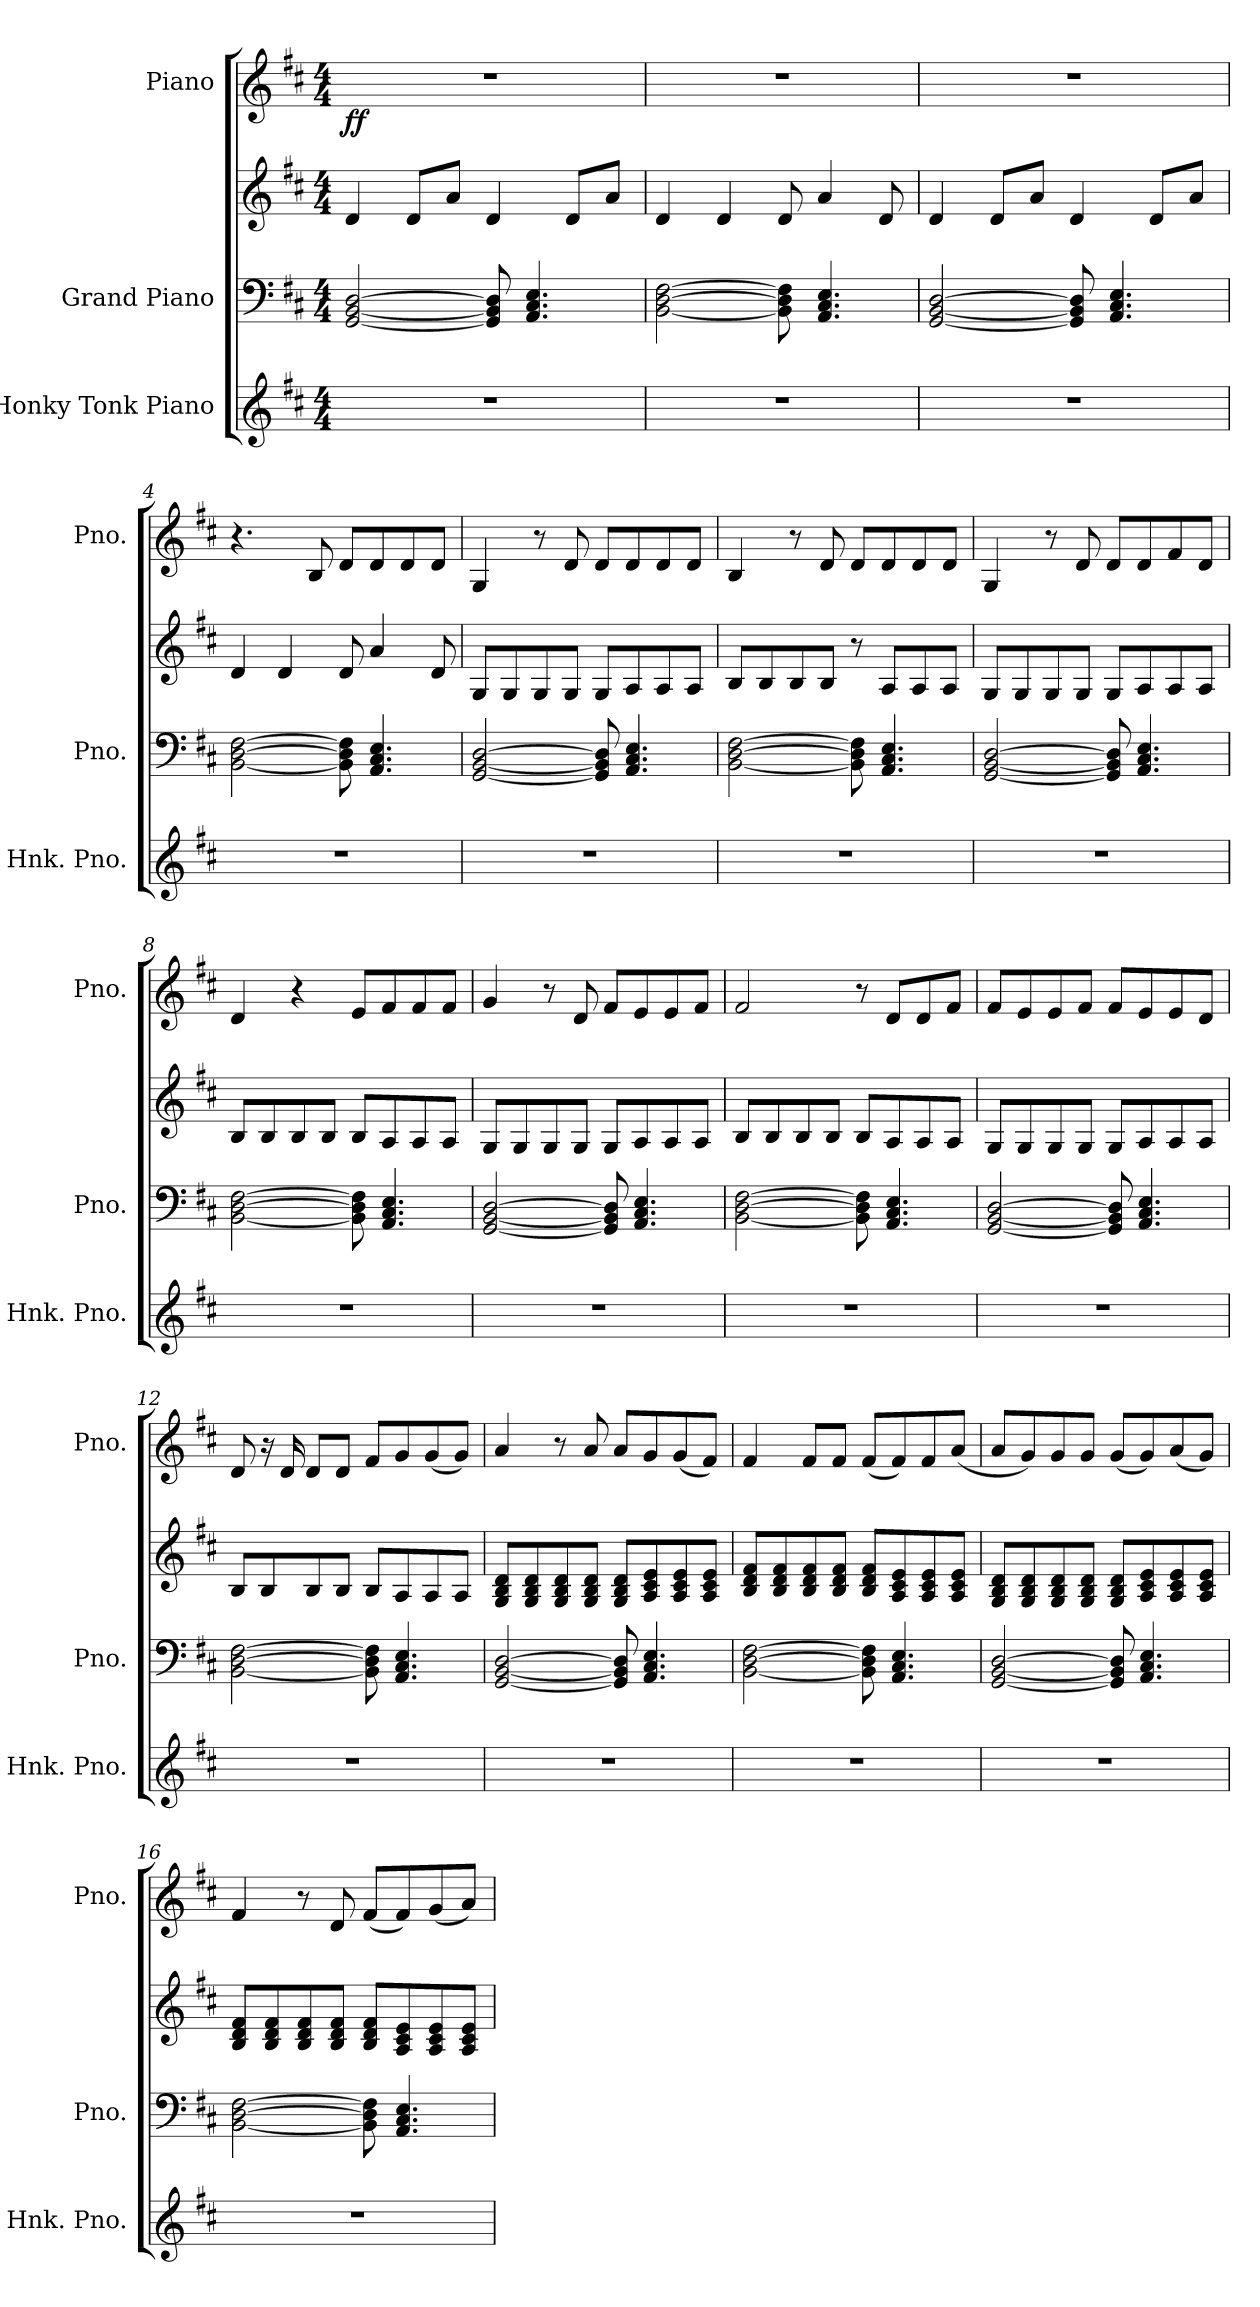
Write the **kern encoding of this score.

**kern	**kern	**kern	**kern	**dynam
*part3	*part2	*part2	*part1	*part1
*staff4	*staff3	*staff2	*staff1	*staff1
*I"Honky Tonk Piano	*I"Grand Piano	*	*I"Piano	*
*I'Hnk. Pno.	*I'Pno.	*	*I'Pno.	*
*clefG2	*clefF4	*clefG2	*clefG2	*
*k[f#c#]	*k[f#c#]	*k[f#c#]	*k[f#c#]	*
*M4/4	*M4/4	*M4/4	*M4/4	*
*MM102	*MM102	*MM102	*MM102	*
=1	=1	=1	=1	=1
!	!	!	!	!LO:DY:b
1r	[2GG/ [2BB/ [2D/	4d/	1r	ff
.	.	8d/L	.	.
.	.	8a/J	.	.
.	8GG/] 8BB/] 8D/]	4d/	.	.
.	4.AA/ 4.C#/ 4.E/	.	.	.
.	.	8d/L	.	.
.	.	8a/J	.	.
=2	=2	=2	=2	=2
1r	[2BB\ [2D\ [2F#\	4d/	1r	.
.	.	4d/	.	.
.	8BB\] 8D\] 8F#\]	8d/	.	.
.	4.AA/ 4.C#/ 4.E/	4a/	.	.
.	.	8d/	.	.
=3	=3	=3	=3	=3
1r	[2GG/ [2BB/ [2D/	4d/	1r	.
.	.	8d/L	.	.
.	.	8a/J	.	.
.	8GG/] 8BB/] 8D/]	4d/	.	.
.	4.AA/ 4.C#/ 4.E/	.	.	.
.	.	8d/L	.	.
.	.	8a/J	.	.
=4	=4	=4	=4	=4
1r	[2BB\ [2D\ [2F#\	4d/	4.r	.
.	.	4d/	.	.
.	.	.	8B/	.
.	8BB\] 8D\] 8F#\]	8d/	8d/L	.
.	4.AA/ 4.C#/ 4.E/	4a/	8d/	.
.	.	.	8d/	.
.	.	8d/	8d/J	.
!!LO:LB:g=z
=5	=5	=5	=5	=5
1r	[2GG/ [2BB/ [2D/	8G/L	4G/	.
.	.	8G/	.	.
.	.	8G/	8r	.
.	.	8G/J	8d/	.
.	8GG/] 8BB/] 8D/]	8G/L	8d/L	.
.	4.AA/ 4.C#/ 4.E/	8A/	8d/	.
.	.	8A/	8d/	.
.	.	8A/J	8d/J	.
=6	=6	=6	=6	=6
1r	[2BB\ [2D\ [2F#\	8B/L	4B/	.
.	.	8B/	.	.
.	.	8B/	8r	.
.	.	8B/J	8d/	.
.	8BB\] 8D\] 8F#\]	8r	8d/L	.
.	4.AA/ 4.C#/ 4.E/	8A/L	8d/	.
.	.	8A/	8d/	.
.	.	8A/J	8d/J	.
=7	=7	=7	=7	=7
1r	[2GG/ [2BB/ [2D/	8G/L	4G/	.
.	.	8G/	.	.
.	.	8G/	8r	.
.	.	8G/J	8d/	.
.	8GG/] 8BB/] 8D/]	8G/L	8d/L	.
.	4.AA/ 4.C#/ 4.E/	8A/	8d/	.
.	.	8A/	8f#/	.
.	.	8A/J	8d/J	.
!!LO:PB:g=z
=8	=8	=8	=8	=8
1r	[2BB\ [2D\ [2F#\	8B/L	4d/	.
.	.	8B/	.	.
.	.	8B/	4r	.
.	.	8B/J	.	.
.	8BB\] 8D\] 8F#\]	8B/L	8e/L	.
.	4.AA/ 4.C#/ 4.E/	8A/	8f#/	.
.	.	8A/	8f#/	.
.	.	8A/J	8f#/J	.
=9	=9	=9	=9	=9
1r	[2GG/ [2BB/ [2D/	8G/L	4g/	.
.	.	8G/	.	.
.	.	8G/	8r	.
.	.	8G/J	8d/	.
.	8GG/] 8BB/] 8D/]	8G/L	8f#/L	.
.	4.AA/ 4.C#/ 4.E/	8A/	8e/	.
.	.	8A/	8e/	.
.	.	8A/J	8f#/J	.
=10	=10	=10	=10	=10
1r	[2BB\ [2D\ [2F#\	8B/L	2f#/	.
.	.	8B/	.	.
.	.	8B/	.	.
.	.	8B/J	.	.
.	8BB\] 8D\] 8F#\]	8B/L	8r	.
.	4.AA/ 4.C#/ 4.E/	8A/	8d/L	.
.	.	8A/	8d/	.
.	.	8A/J	8f#/J	.
!!LO:LB:g=z
=11	=11	=11	=11	=11
1r	[2GG/ [2BB/ [2D/	8G/L	8f#/L	.
.	.	8G/	8e/	.
.	.	8G/	8e/	.
.	.	8G/J	8f#/J	.
.	8GG/] 8BB/] 8D/]	8G/L	8f#/L	.
.	4.AA/ 4.C#/ 4.E/	8A/	8e/	.
.	.	8A/	8e/	.
.	.	8A/J	8d/J	.
=12	=12	=12	=12	=12
1r	[2BB\ [2D\ [2F#\	8B/L	8d/	.
.	.	8B/	16r	.
.	.	.	16d/	.
.	.	8B/	8d/L	.
.	.	8B/J	8d/J	.
.	8BB\] 8D\] 8F#\]	8B/L	8f#/L	.
.	4.AA/ 4.C#/ 4.E/	8A/	8g/	.
.	.	8A/	(8g/	.
.	.	8A/J	8g/J)	.
=13	=13	=13	=13	=13
1r	[2GG/ [2BB/ [2D/	8G/ 8B/ 8d/L	4a/	.
.	.	8G/ 8B/ 8d/	.	.
.	.	8G/ 8B/ 8d/	8r	.
.	.	8G/ 8B/ 8d/J	8a/	.
.	8GG/] 8BB/] 8D/]	8G/ 8B/ 8d/L	8a/L	.
.	4.AA/ 4.C#/ 4.E/	8A/ 8c#/ 8e/	8g/	.
.	.	8A/ 8c#/ 8e/	(8g/	.
.	.	8A/ 8c#/ 8e/J	8f#/J)	.
!!LO:LB:g=z
=14	=14	=14	=14	=14
1r	[2BB\ [2D\ [2F#\	8B/ 8d/ 8f#/L	4f#/	.
.	.	8B/ 8d/ 8f#/	.	.
.	.	8B/ 8d/ 8f#/	8f#/L	.
.	.	8B/ 8d/ 8f#/J	8f#/J	.
.	8BB\] 8D\] 8F#\]	8B/ 8d/ 8f#/L	(8f#/L	.
.	4.AA/ 4.C#/ 4.E/	8A/ 8c#/ 8e/	8f#/)	.
.	.	8A/ 8c#/ 8e/	8f#/	.
.	.	8A/ 8c#/ 8e/J	(8a/J	.
=15	=15	=15	=15	=15
1r	[2GG/ [2BB/ [2D/	8G/ 8B/ 8d/L	8a/L	.
.	.	8G/ 8B/ 8d/	8g/)	.
.	.	8G/ 8B/ 8d/	8g/	.
.	.	8G/ 8B/ 8d/J	8g/J	.
.	8GG/] 8BB/] 8D/]	8G/ 8B/ 8d/L	(8g/L	.
.	4.AA/ 4.C#/ 4.E/	8A/ 8c#/ 8e/	8g/)	.
.	.	8A/ 8c#/ 8e/	(8a/	.
.	.	8A/ 8c#/ 8e/J	8g/J)	.
=16	=16	=16	=16	=16
1r	[2BB\ [2D\ [2F#\	8B/ 8d/ 8f#/L	4f#/	.
.	.	8B/ 8d/ 8f#/	.	.
.	.	8B/ 8d/ 8f#/	8r	.
.	.	8B/ 8d/ 8f#/J	8d/	.
.	8BB\] 8D\] 8F#\]	8B/ 8d/ 8f#/L	(8f#/L	.
.	4.AA/ 4.C#/ 4.E/	8A/ 8c#/ 8e/	8f#/)	.
.	.	8A/ 8c#/ 8e/	(8g/	.
.	.	8A/ 8c#/ 8e/J	8a/J)	.
=	=	=	=	=
*-	*-	*-	*-	*-
